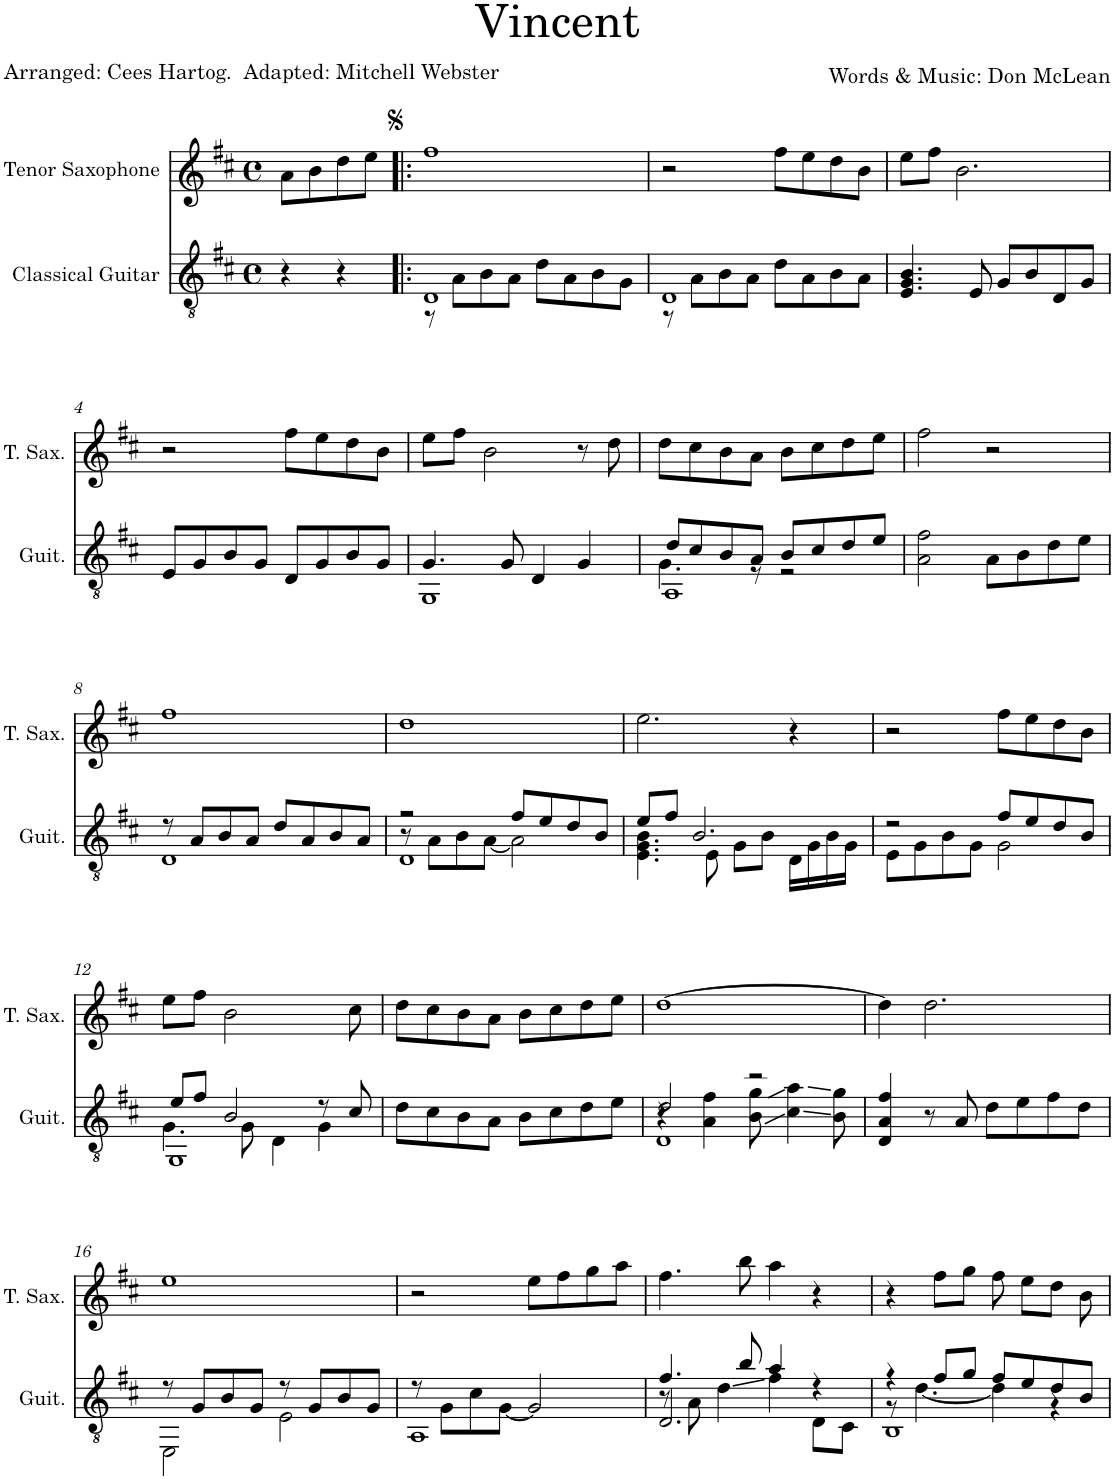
**kern	**kern
*part2	*part1
*staff2	*staff1
*I"Classical Guitar	*I"Tenor Saxophone
*I'Guit.	*I'T. Sax.
*clefGv2	*clefG2
*	*Trd8c14
*k[f#c#]	*k[f#c#]
*M4/4	*M4/4
*met(c)	*met(c)
=	=
4r	8a\L
.	8b\
4r	8dd\
.	8ee\J
=1!|:	=1!|:
*^	*
1D	8r	1ff#
.	8A\L	.
.	8B\	.
.	8A\J	.
.	8d\L	.
.	8A\	.
.	8B\	.
.	8G\J	.
=2	=2	=2
1D	8r	2r
.	8A\L	.
.	8B\	.
.	8A\J	.
.	8d\L	8ff#\L
.	8A\	8ee\
.	8B\	8dd\
.	8A\J	8b\J
*v	*v	*
=3	=3
4.E/ 4.G/ 4.B/	8ee\L
.	8ff#\J
.	2.b\
8E/	.
8G/L	.
8B/	.
8D/	.
8G/J	.
!!LO:LB:g=z
=4	=4
8E/L	2r
8G/	.
8B/	.
8G/J	.
8D/L	8ff#\L
8G/	8ee\
8B/	8dd\
8G/J	8b\J
=5	=5
*^	*
4.G/	1GG	8ee\L
.	.	8ff#\J
.	.	2b\
8G/	.	.
4D/	.	.
4G/	.	8r
.	.	8dd\
=6	=6	=6
*	*^	*
8d/L	4.G\	1AA	8dd\L
8c#/	.	.	8cc#\
8B/	.	.	8b\
8A/J	8r	.	8a\J
8B/L	2r	.	8b\L
8c#/	.	.	8cc#\
8d/	.	.	8dd\
8e/J	.	.	8ee\J
*v	*v	*v	*
=7	=7
2A\ 2f#\	2ff#\
8A\L	2r
8B\	.
8d\	.
8e\J	.
!!LO:LB:g=z
=8	=8
*^	*
8r	1D	1ff#
8A/L	.	.
8B/	.	.
8A/J	.	.
8d/L	.	.
8A/	.	.
8B/	.	.
8A/J	.	.
=9	=9	=9
*	*^	*
2r	8r	1D	1dd
.	8A\L	.	.
.	8B\	.	.
.	[8A\J	.	.
8f#/L	2A\]	.	.
8e/	.	.	.
8d/	.	.	.
8B/J	.	.	.
*	*v	*v	*
=10	=10	=10
8e/L	4.E\ 4.G\ 4.B\	2.ee\
8f#/J	.	.
2.B/	.	.
.	8E\	.
.	8G\L	.
.	8B\J	.
.	16D\LL	4r
.	16G\	.
.	16B\	.
.	16G\JJ	.
=11	=11	=11
2r	8E\L	2r
.	8G\	.
.	8B\	.
.	8G\J	.
8f#/L	2G\	8ff#\L
8e/	.	8ee\
8d/	.	8dd\
8B/J	.	8b\J
!!LO:LB:g=z
=12	=12	=12
*	*^	*
8e/L	4.G\	1GG	8ee\L
8f#/J	.	.	8ff#\J
2B/	.	.	2b\
.	8G\	.	.
.	4D\	.	.
8r	4G\	.	8ryy
8c#/	.	.	8cc#\
*v	*v	*v	*
=13	=13
8d\L	8dd\L
8c#\	8cc#\
8B\	8b\
8A\J	8a\J
8B\L	8b\L
8c#\	8cc#\
8d\	8dd\
8e\J	8ee\J
=14	=14
*^	*
*	*^	*
2d/	4r	1D	[>1dd
.	4A\ 4f#\	.	.
2r	8B\ 8g\	.	.
.	4c#\ 4a\	.	.
.	8B\ 8g\	.	.
*v	*v	*v	*
=15	=15
4D/ 4A/ 4f#/	4dd\]
8r	2.dd\
8A/	.
8d\L	.
8e\	.
8f#\	.
8d\J	.
!!LO:LB:g=z
=16	=16
*^	*
8r	2EE\	1ee
8G/L	.	.
8B/	.	.
8G/J	.	.
8r	2E\	.
8G/L	.	.
8B/	.	.
8G/J	.	.
=17	=17	=17
8r	1AA	2r
8G\L	.	.
8c#\	.	.
[8G\J	.	.
2G/]	.	8ee\L
.	.	8ff#\
.	.	8gg\
.	.	8aa\J
=18	=18	=18
*	*^	*
4.f#/	8r	2.D/	4.ff#\
.	8A\	.	.
.	4d\	.	.
8b/	.	.	8bb\
4a/	4f#\	.	4aa\
4r	8D\L	4ryy	4r
.	8C#\J	.	.
=19	=19	=19	=19
4r	8r	1BB	4r
.	[4.d\	.	.
8f#/L	.	.	8ff#\L
8g/J	.	.	8gg\J
8f#/L	4d\]	.	8ff#\
8e/	.	.	8ee\L
8d/	4r	.	8dd\J
8B/J	.	.	8b\
*v	*v	*v	*
=	=
*-	*-
